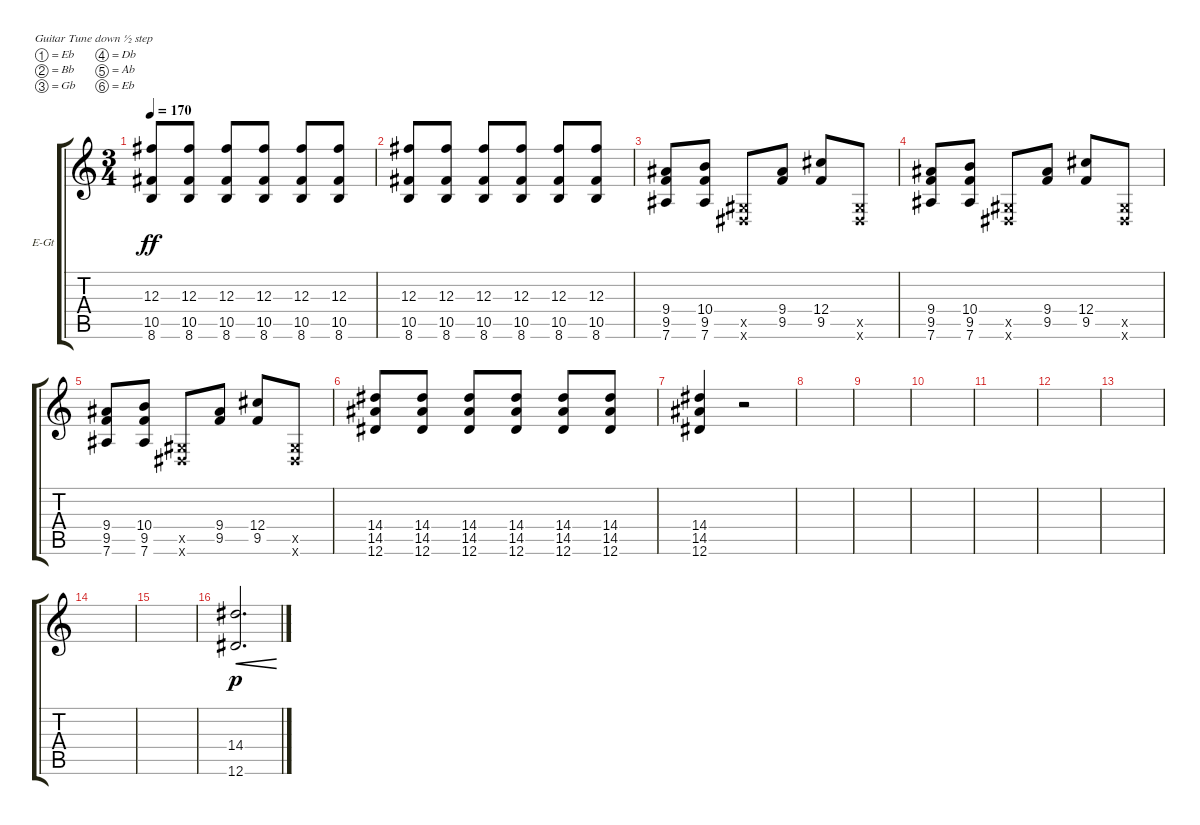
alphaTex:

\bracketExtendMode groupsimilarinstruments
\firstSystemTrackNameOrientation horizontal
\otherSystemsTrackNameOrientation horizontal
\track ("Kaleb - Rhythm" "E-Gt") {instrument distortionguitar}
\staff {score tabs}
\tuning (Eb4 Bb3 Gb3 Db3 Ab2 Eb2)
\ts (3 4)
\tempo 170
\clef g2
\ks c
(8.6 10.5 12.3).8{dy ff} (8.6 10.5 12.3).8 (8.6 10.5 12.3).8 (8.6 10.5 12.3).8 (8.6 10.5 12.3).8 (8.6 10.5 12.3).8 |
(8.6 10.5 12.3).8 (8.6 10.5 12.3).8 (8.6 10.5 12.3).8 (8.6 10.5 12.3).8 (8.6 10.5 12.3).8 (8.6 10.5 12.3).8 |
(9.5 7.6 9.4).8 (7.6 9.5 10.4).8 (0.6{x} 0.5{x}).8 (9.5 9.4).8 (9.5 12.4).8 (0.5{x} 0.6{x}).8 |
(9.5 7.6 9.4).8 (7.6 9.5 10.4).8 (0.6{x} 0.5{x}).8 (9.5 9.4).8 (9.5 12.4).8 (0.5{x} 0.6{x}).8 |
(9.5 7.6 9.4).8 (7.6 9.5 10.4).8 (0.6{x} 0.5{x}).8 (9.5 9.4).8 (9.5 12.4).8 (0.5{x} 0.6{x}).8 |
(12.6 14.5 14.4).8 (12.6 14.5 14.4).8 (12.6 14.5 14.4).8 (12.6 14.5 14.4).8 (12.6 14.5 14.4).8 (12.6 14.5 14.4).8 |
(12.6 14.5 14.4).4 r.2 |
|
|
|
|
|
|
|
|
(12.6 14.4).2{d cre dy p}
